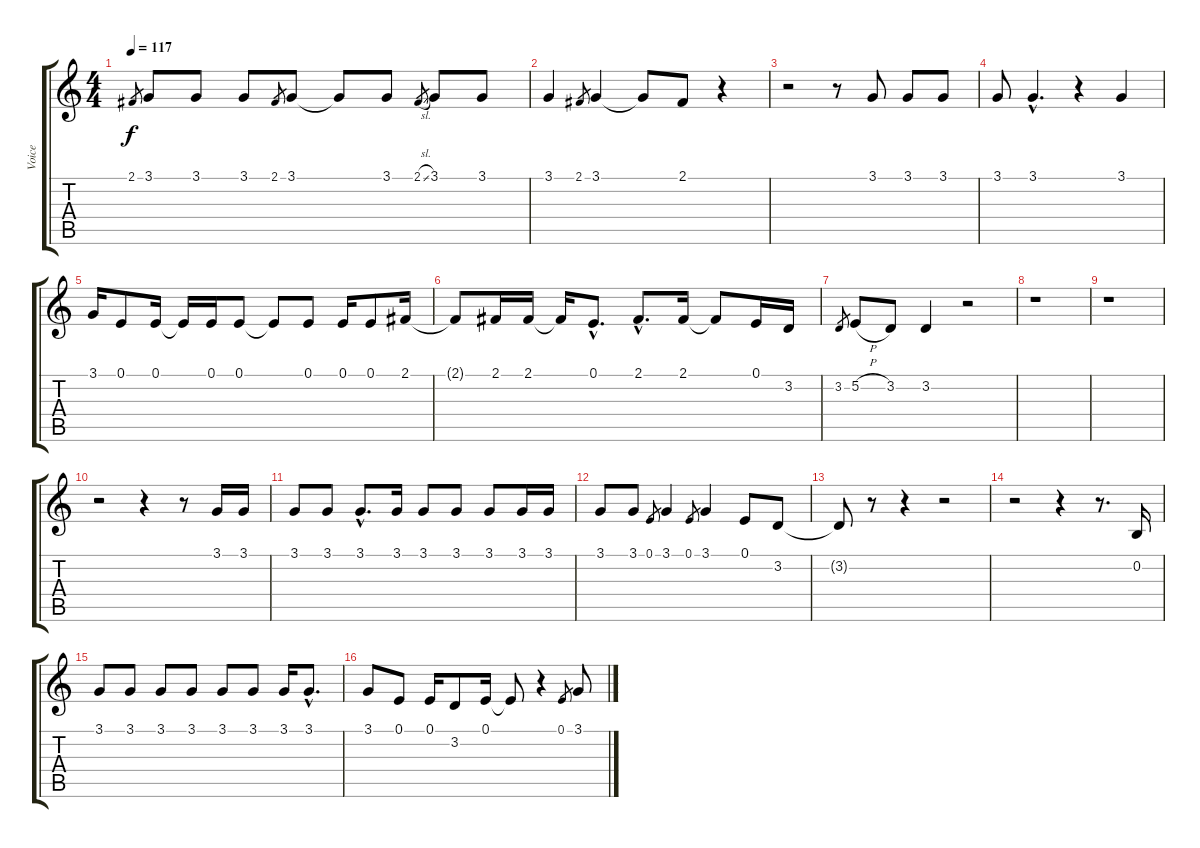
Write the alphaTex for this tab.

\track ("Voice" "Voice") {instrument trombone}
\staff {score tabs}
\tuning (E4 B3 G3 D3 A2 E2) {hide}
\ts (4 4)
\tempo 117
\clef g2
\ks c
2.1.8{gr dy f} 3.1.8 3.1.8 3.1.8 2.1.8{gr} 3.1.8 3.1{t}.8 3.1.8 2.1{sl}.8{gr} 3.1.8 3.1.8 |
3.1.4 2.1.8{gr} 3.1.4 3.1{t}.8 2.1.8 r.4 |
r.2 r.8 3.1.8 3.1.8 3.1.8 |
3.1.8 3.1{hac}.4{d} r.4 3.1.4 |
3.1.16 0.1.8 0.1.16 0.1{t}.16 0.1.16 0.1.8 0.1{t}.8 0.1.8 0.1.16 0.1.8 2.1.16 |
2.1{t}.8 2.1.16 2.1.16 2.1{t}.16 0.1{hac}.8{d} 2.1{hac}.8{d} 2.1.16 2.1{t}.8 0.1.16 3.2.16 |
3.2.8{gr} 5.2{h}.8 3.2.8 3.2.4 r.2 |
r.1 |
r.1 |
r.2 r.4 r.8 3.1.16 3.1.16 |
3.1.8 3.1.8 3.1{hac}.8{d} 3.1.16 3.1.8 3.1.8 3.1.8 3.1.16 3.1.16 |
3.1.8 3.1.8 0.1.8{gr} 3.1.4 0.1.8{gr} 3.1.4 0.1.8 3.2.8 |
3.2{t}.8 r.8 r.4 r.2 |
r.2 r.4 r.8{d} 0.2.16 |
3.1.8 3.1.8 3.1.8 3.1.8 3.1.8 3.1.8 3.1.16 3.1{hac}.8{d} |
3.1.8 0.1.8 0.1.16 3.2.8 0.1.16 0.1{t}.8 r.4 0.1.8{gr} 3.1.8
